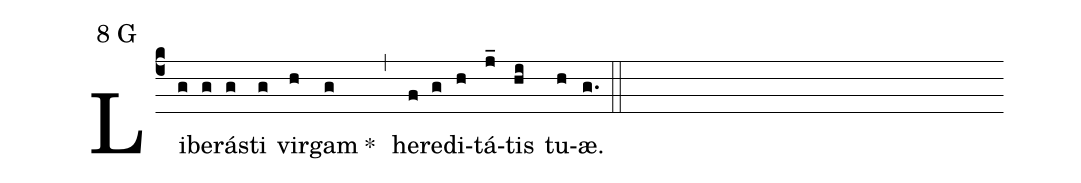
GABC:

mode:8 G;
%%
(c4) Li(g)be(g)rás(g)ti(g) vir(h)gam(g) *()(,) he(f)re(g)di(h)tá(j_)tis(hi) tu(h)æ.(g.) (::Z)
